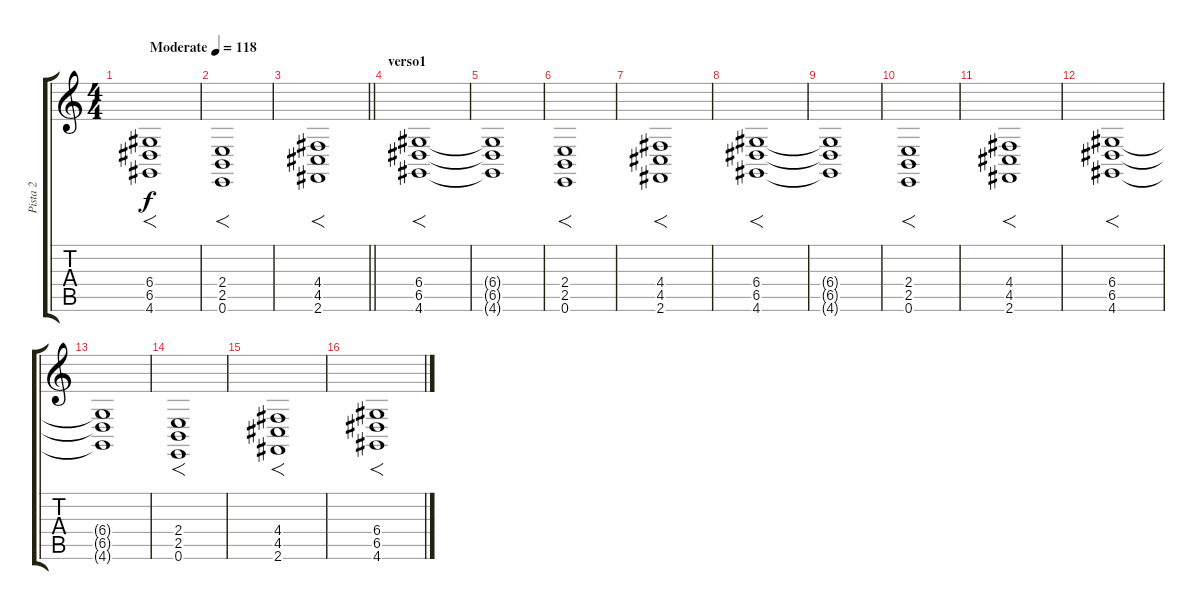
\track ("Pista 2" "Pista 2") {instrument fx2soundtrack}
\staff {score tabs}
\tuning (E4 B3 G3 D3 A2 E2) {hide}
\ts (4 4)
\tempo (118 "Moderate")
\clef g2
\ks c
(6.4 6.5 4.6).1{f dy f instrument fx2soundtrack} |
(2.4 2.5 0.6).1{f} |
\barLineRight lightlight
(4.4 4.5 2.6).1{f} |
\section ("" "verso1")
(6.4 6.5 4.6).1{f} |
(6.4{t} 6.5{t} 4.6{t}).1 |
(2.4 2.5 0.6).1{f} |
(4.4 4.5 2.6).1{f} |
(6.4 6.5 4.6).1{f} |
(6.4{t} 6.5{t} 4.6{t}).1 |
(2.4 2.5 0.6).1{f} |
(4.4 4.5 2.6).1{f} |
(6.4 6.5 4.6).1{f} |
(6.4{t} 6.5{t} 4.6{t}).1 |
(2.4 2.5 0.6).1{f} |
(4.4 4.5 2.6).1{f} |
(6.4 6.5 4.6).1{f}
